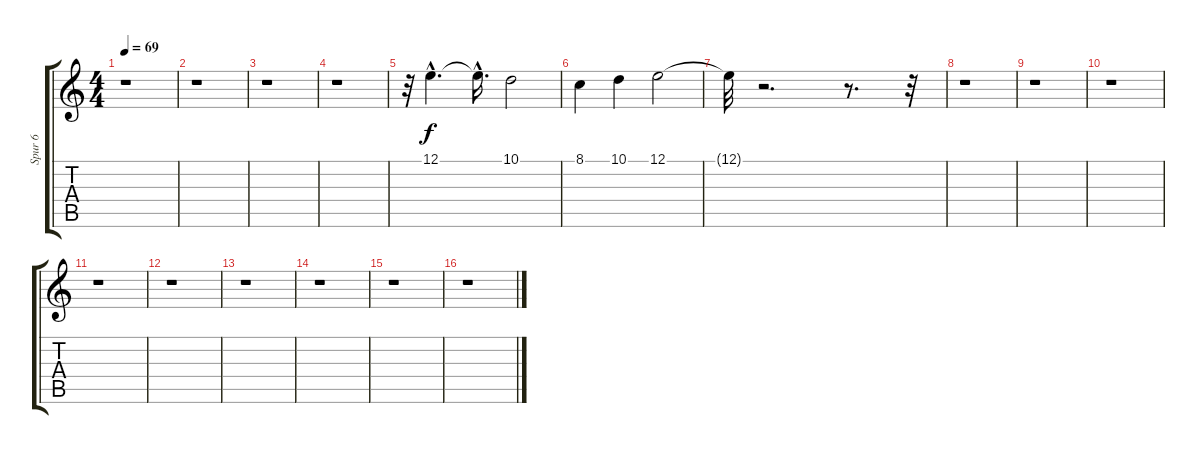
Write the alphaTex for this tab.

\track ("Spur 6" "Spur 6") {instrument stringensemble2}
\staff {score tabs}
\tuning (E4 B3 G3 D3 A2 E2) {hide}
\ts (4 4)
\tempo 69
\clef g2
\ks c
r.1{dy f} |
r.1 |
r.1 |
r.1 |
r.32 12.1{hac}.4{d} 12.1{hac t}.16{d} 10.1.2 |
8.1.4 10.1.4 12.1.2 |
12.1{t}.32 r.2{d} r.8{d} r.32 |
r.1 |
r.1 |
r.1 |
r.1 |
r.1 |
r.1 |
r.1 |
r.1 |
r.1
